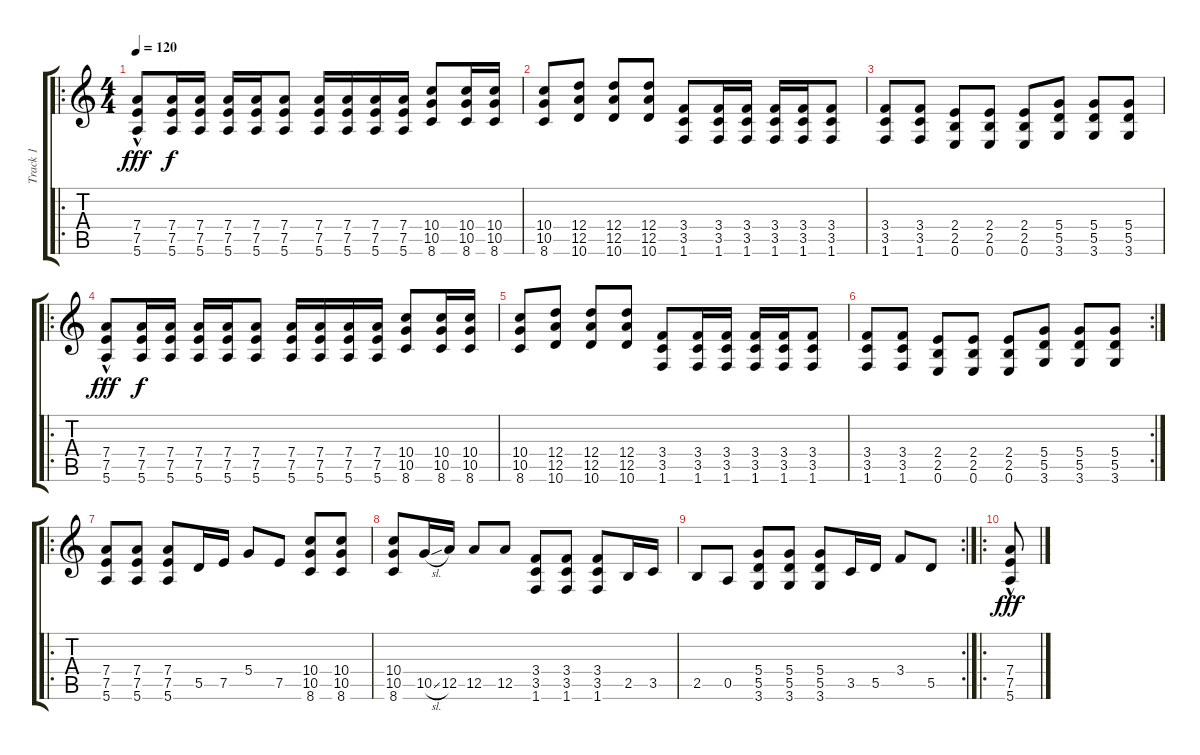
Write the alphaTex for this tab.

\track ("Track 1" "Track 1") {instrument electricguitarclean}
\staff {score tabs}
\tuning (E4 B3 G3 D3 A2 E2) {hide}
\ro
\ts (4 4)
\tempo 120
\clef g2
\ks c
(7.4 7.5 5.6{hac}).8{dy fff} (7.4 7.5 5.6).16{dy f} (7.4 7.5 5.6).16 (7.4 7.5 5.6).16 (7.4 7.5 5.6).16 (7.4 7.5 5.6).8 (7.4 7.5 5.6).16 (7.4 7.5 5.6).16 (7.4 7.5 5.6).16 (7.4 7.5 5.6).16 (10.4 10.5 8.6).8 (10.4 10.5 8.6).16 (10.4 10.5 8.6).16 |
(10.4 10.5 8.6).8 (12.4 12.5 10.6).8 (12.4 12.5 10.6).8 (12.4 12.5 10.6).8 (3.4 3.5 1.6).8 (3.4 3.5 1.6).16 (3.4 3.5 1.6).16 (3.4 3.5 1.6).16 (3.4 3.5 1.6).16 (3.4 3.5 1.6).8 |
(3.4 3.5 1.6).8 (3.4 3.5 1.6).8 (2.4 2.5 0.6).8 (2.4 2.5 0.6).8 (2.4 2.5 0.6).8 (5.4 5.5 3.6).8 (5.4 5.5 3.6).8 (5.4 5.5 3.6).8 |
\ro
(7.4 7.5 5.6{hac}).8{dy fff} (7.4 7.5 5.6).16{dy f} (7.4 7.5 5.6).16 (7.4 7.5 5.6).16 (7.4 7.5 5.6).16 (7.4 7.5 5.6).8 (7.4 7.5 5.6).16 (7.4 7.5 5.6).16 (7.4 7.5 5.6).16 (7.4 7.5 5.6).16 (10.4 10.5 8.6).8 (10.4 10.5 8.6).16 (10.4 10.5 8.6).16 |
(10.4 10.5 8.6).8 (12.4 12.5 10.6).8 (12.4 12.5 10.6).8 (12.4 12.5 10.6).8 (3.4 3.5 1.6).8 (3.4 3.5 1.6).16 (3.4 3.5 1.6).16 (3.4 3.5 1.6).16 (3.4 3.5 1.6).16 (3.4 3.5 1.6).8 |
\rc 2
(3.4 3.5 1.6).8 (3.4 3.5 1.6).8 (2.4 2.5 0.6).8 (2.4 2.5 0.6).8 (2.4 2.5 0.6).8 (5.4 5.5 3.6).8 (5.4 5.5 3.6).8 (5.4 5.5 3.6).8 |
\ro
(7.4 7.5 5.6).8{instrument overdrivenguitar} (7.4 7.5 5.6).8 (7.4 7.5 5.6).8 5.5.16 7.5.16 5.4.8 7.5.8 (10.4 10.5 8.6).8 (10.4 10.5 8.6).8 |
(10.4 10.5 8.6).8 10.5{sl}.16 12.5.16 12.5.8 12.5.8 (3.4 3.5 1.6).8 (3.4 3.5 1.6).8 (3.4 3.5 1.6).8 2.5.16 3.5.16 |
\rc 2
2.5.8 0.5.8 (5.4 5.5 3.6).8 (5.4 5.5 3.6).8 (5.4 5.5 3.6).8 3.5.16 5.5.16 3.4.8 5.5.8 |
\ro
(7.4 7.5 5.6{hac}).8{dy fff}
